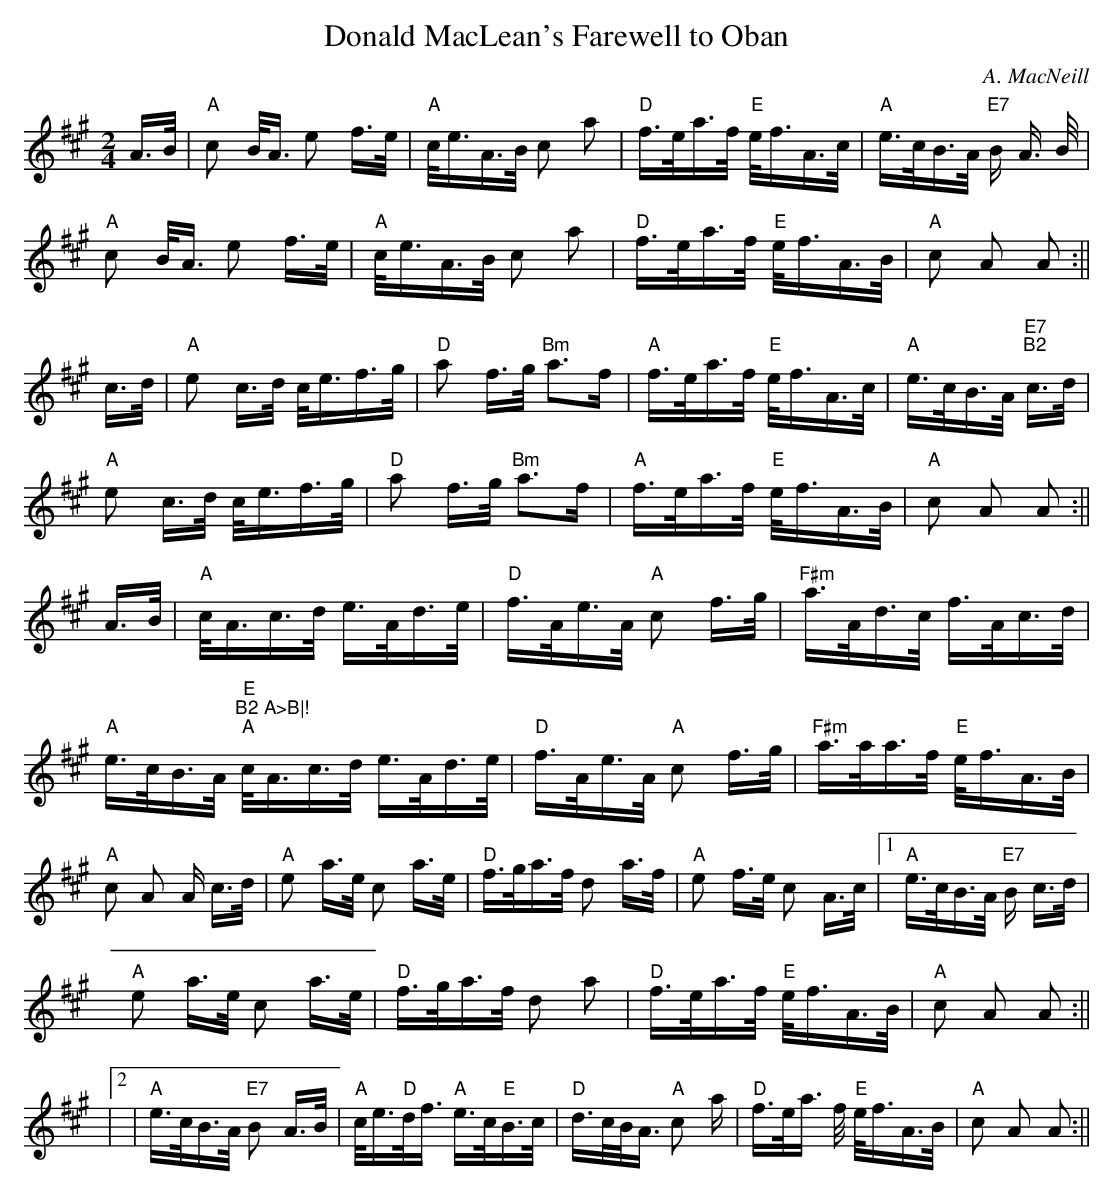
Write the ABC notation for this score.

X:1
T:Donald MacLean's Farewell to Oban
M:2/4
L:1/16
C:A. MacNeill
K:A
A>B|"A"c2 B<A e2 f>e|"A"c<eA>B c2 a2|"D"f>ea>f "E"e<fA>c|"A"e>cB>A "E7"B
2 A
>B|!
"A"c2 B<A e2 f>e|"A"c<eA>B c2 a2|"D"f>ea>f "E"e<fA>B|"A"c2 A2 A2:||!
c>d|"A"e2 c>d c<ef>g|"D"a2 f>g "Bm"a3f|"A"f>ea>f "E"e<fA>c|"A"e>cB>A "E7
"B2
c>d
|!
"A"e2 c>d c<ef>g|"D"a2 f>g "Bm"a3f|"A"f>ea>f "E"e<fA>B|"A"c2 A2 A2:||!
A>B|"A"c<Ac>d e>Ad>e|"D"f>Ae>A "A"c2 f>g|"F#m"a>Ad>c f>Ac>d|"A"e>cB>A
 "E
7"B2 A>B|!
"A"c<Ac>d e>Ad>e|"D"f>Ae>A "A"c2 f>g|"F#m"a>aa>f "E"e<fA>B|"A"c2 A2 A
2:||!
c>d|"A"e2 a>e c2 a>e|"D"f>ga>f d2 a>f|"A"e2 f>e c2 A>c|1 "A"e>cB>A "E7"B
2 c>d|!
"A"e2 a>e c2 a>e|"D"f>ga>f d2 a2|"D"f>ea>f "E"e<fA>B|"A"c2 A2 A2:||!
|2 |"A"e>cB>A "E7"B2 A>B| "A"c<e"D"d<f "A"e>c"E"B>c|"D"d>cB<A "A"c2 a
2|"D"f>ea
>f "E"e<fA>B|"A"c2 A2 A2:||!
